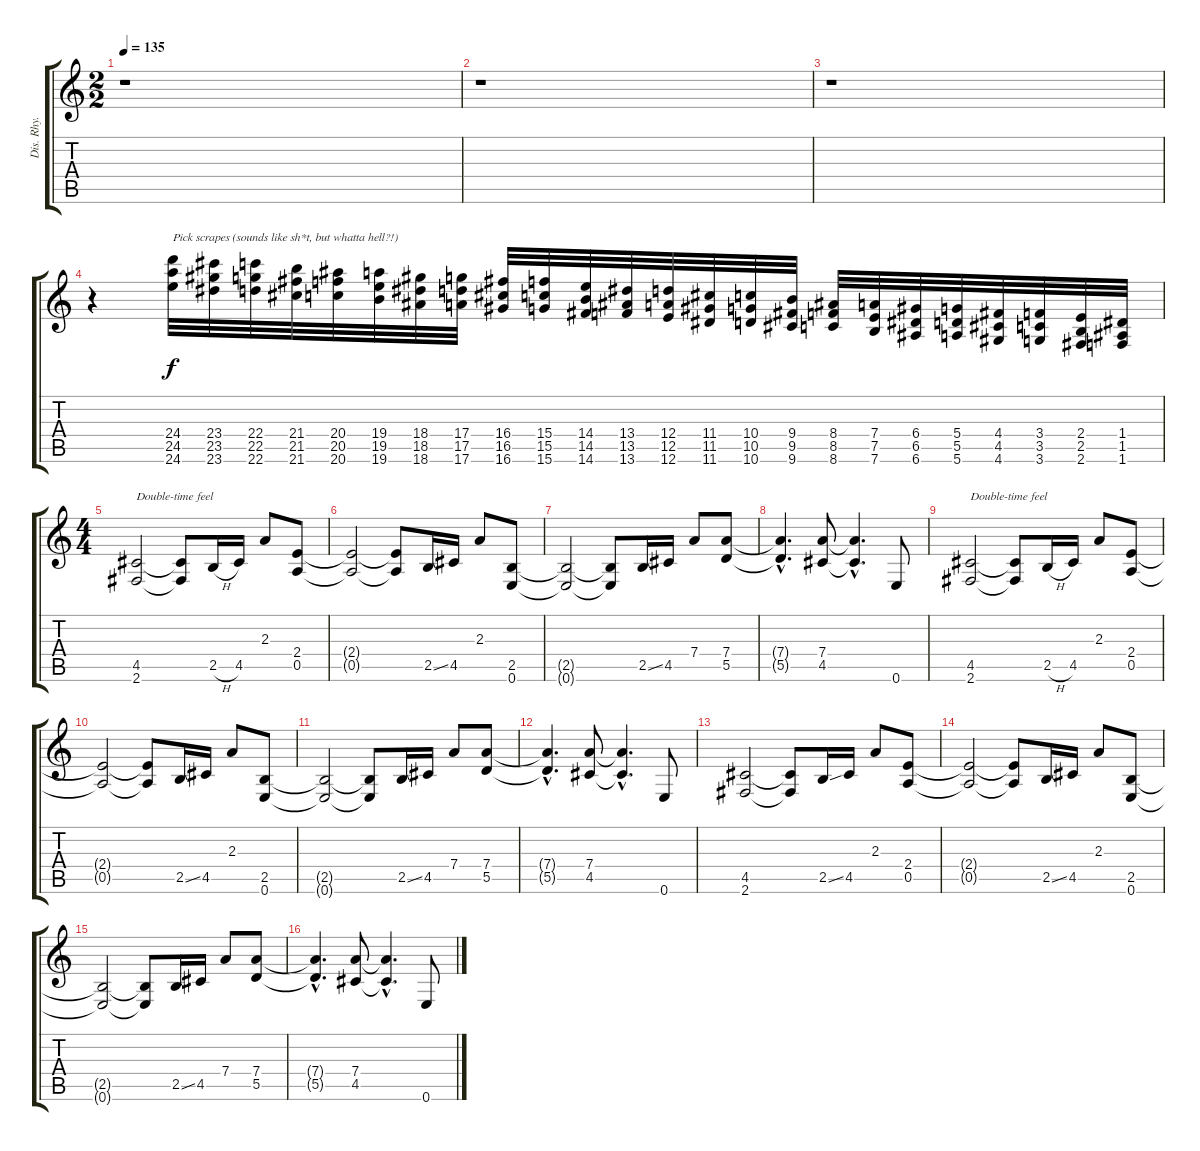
\track ("Dis. Rhy." "Dis. Rhy.") {instrument distortionguitar}
\staff {score tabs}
\tuning (E4 B3 G3 D3 A2 E2) {hide}
\ts (2 2)
\tempo 135
\clef g2
\ks c
r.1{dy f} |
r.1 |
r.1 |
r.4 (24.4 24.5 24.6).32{txt "Pick scrapes (sounds like sh*t, but whatta hell?!)" instrument guitarfretnoise} (23.4 23.5 23.6).32 (22.4 22.5 22.6).32 (21.4 21.5 21.6).32 (20.4 20.5 20.6).32 (19.4 19.5 19.6).32 (18.4 18.5 18.6).32 (17.4 17.5 17.6).32 (16.4 16.5 16.6).32 (15.4 15.5 15.6).32 (14.4 14.5 14.6).32 (13.4 13.5 13.6).32 (12.4 12.5 12.6).32 (11.4 11.5 11.6).32 (10.4 10.5 10.6).32 (9.4 9.5 9.6).32 (8.4 8.5 8.6).32 (7.4 7.5 7.6).32 (6.4 6.5 6.6).32 (5.4 5.5 5.6).32 (4.4 4.5 4.6).32 (3.4 3.5 3.6).32 (2.4 2.5 2.6).32 (1.4 1.5 1.6).32 |
\ts (4 4)
(4.5 2.6).2{txt "Double-time feel" instrument distortionguitar} (4.5{t} 2.6{t}).8 2.5{h}.16 4.5.16 2.3.8 (2.4 0.5).8 |
(2.4{t} 0.5{t}).2 (2.4{t} 0.5{t}).8 2.5{ss}.16 4.5.16 2.3.8 (2.5 0.6).8 |
(2.5{t} 0.6{t}).2 (2.5{t} 0.6{t}).8 2.5{ss}.16 4.5.16 7.4.8 (7.4 5.5).8 |
(7.4{hac t} 5.5{hac t}).4{d} (7.4 4.5).8 (7.4{hac t} 4.5{hac t}).4{d} 0.6.8 |
(4.5 2.6).2{txt "Double-time feel" instrument distortionguitar} (4.5{t} 2.6{t}).8 2.5{h}.16 4.5.16 2.3.8 (2.4 0.5).8 |
(2.4{t} 0.5{t}).2 (2.4{t} 0.5{t}).8 2.5{ss}.16 4.5.16 2.3.8 (2.5 0.6).8 |
(2.5{t} 0.6{t}).2 (2.5{t} 0.6{t}).8 2.5{ss}.16 4.5.16 7.4.8 (7.4 5.5).8 |
(7.4{hac t} 5.5{hac t}).4{d} (7.4 4.5).8 (7.4{hac t} 4.5{hac t}).4{d} 0.6.8 |
(4.5 2.6).2 (4.5{t} 2.6{t}).8 2.5{ss}.16 4.5.16 2.3.8 (2.4 0.5).8 |
(2.4{t} 0.5{t}).2 (2.4{t} 0.5{t}).8 2.5{ss}.16 4.5.16 2.3.8 (2.5 0.6).8 |
(2.5{t} 0.6{t}).2 (2.5{t} 0.6{t}).8 2.5{ss}.16 4.5.16 7.4.8 (7.4 5.5).8 |
(7.4{hac t} 5.5{hac t}).4{d} (7.4 4.5).8 (7.4{hac t} 4.5{hac t}).4{d} 0.6.8
